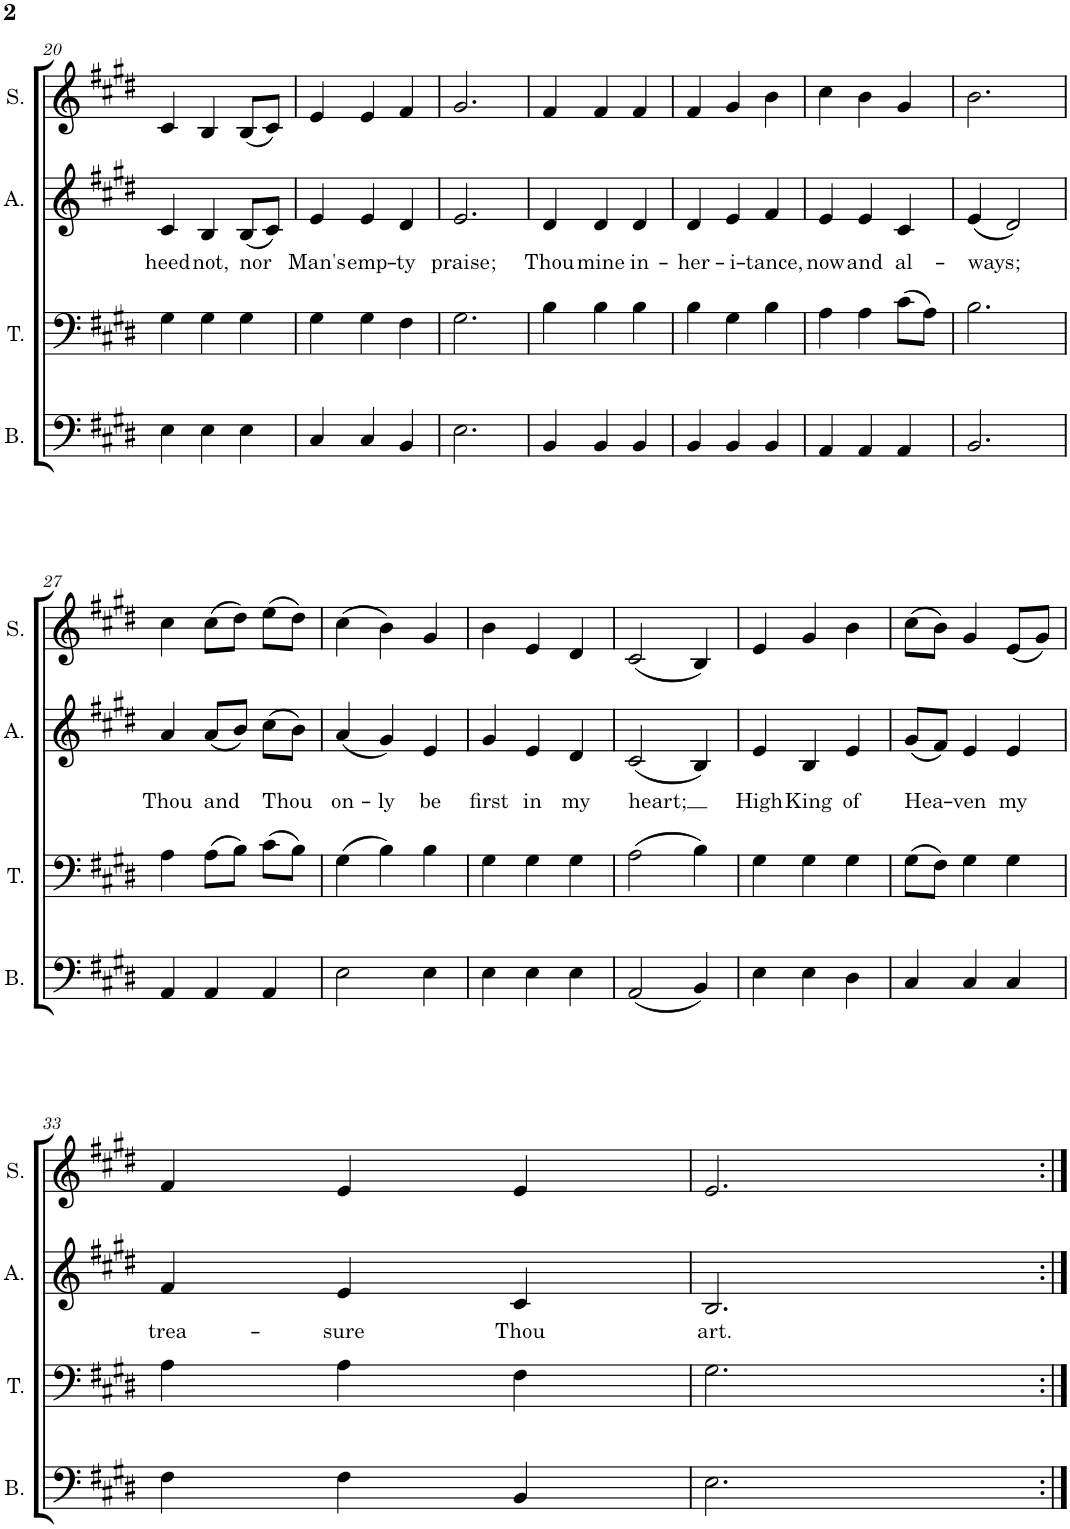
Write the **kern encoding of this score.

**kern	**kern	**kern	**text	**kern
*part4	*part3	*part2	*part2	*part1
*staff4	*staff3	*staff2	*staff2	*staff1
*I"Bass	*I"Tenor	*I"Alto	*	*I"Soprano
*I'B.	*I'T.	*I'A.	*	*I'S.
!!LO:PB:g=z
*clefF4	*clefF4	*clefG2	*	*clefG2
*k[f#c#g#d#]	*k[f#c#g#d#]	*k[f#c#g#d#]	*	*k[f#c#g#d#]
*M3/4	*M3/4	*M3/4	*	*M3/4
=20	=20	=20	=20	=20
!	!	!	!LO:LY:b	!
4E\	4G#\	4c#/	heed	4c#/
!	!	!	!LO:LY:b	!
4E\	4G#\	4B/	not,	4B/
!	!	!	!LO:LY:b	!
4E\	4G#\	(8B/L	nor	(8B/L
.	.	8c#/J)	.	8c#/J)
=21	=21	=21	=21	=21
!	!	!	!LO:LY:b	!
4C#/	4G#\	4e/	Man's	4e/
!	!	!	!LO:LY:b	!
4C#/	4G#\	4e/	emp-	4e/
!	!	!	!LO:LY:b	!
4BB/	4F#\	4d#/	-ty	4f#/
=22	=22	=22	=22	=22
!	!	!	!LO:LY:b	!
2.E\	2.G#\	2.e/	praise;	2.g#/
=23	=23	=23	=23	=23
!	!	!	!LO:LY:b	!
4BB/	4B\	4d#/	Thou	4f#/
!	!	!	!LO:LY:b	!
4BB/	4B\	4d#/	mine	4f#/
!	!	!	!LO:LY:b	!
4BB/	4B\	4d#/	in-	4f#/
=24	=24	=24	=24	=24
!	!	!	!LO:LY:b	!
4BB/	4B\	4d#/	-her-	4f#/
!	!	!	!LO:LY:b	!
4BB/	4G#\	4e/	-i-	4g#/
!	!	!	!LO:LY:b	!
4BB/	4B\	4f#/	-tance,	4b\
=25	=25	=25	=25	=25
!	!	!	!LO:LY:b	!
4AA/	4A\	4e/	now	4cc#\
!	!	!	!LO:LY:b	!
4AA/	4A\	4e/	and	4b\
!	!	!	!LO:LY:b	!
4AA/	(8c#\L	4c#/	al-	4g#/
.	8A\J)	.	.	.
=26	=26	=26	=26	=26
!	!	!	!LO:LY:b	!
2.BB/	2.B\	(4e/	-ways;	2.b\
.	.	2d#/)	.	.
!!LO:LB:g=z
=27	=27	=27	=27	=27
!	!	!	!LO:LY:b	!
4AA/	4A\	4a/	Thou	4cc#\
!	!	!	!LO:LY:b	!
4AA/	(8A\L	(8a/L	and	(8cc#\L
.	8B\J)	8b/J)	.	8dd#\J)
!	!	!	!LO:LY:b	!
4AA/	(8c#\L	(8cc#\L	Thou	(8ee\L
.	8B\J)	8b\J)	.	8dd#\J)
=28	=28	=28	=28	=28
!	!	!	!LO:LY:b	!
2E\	(4G#\	(4a/	on-	(4cc#\
!	!	!	!LO:LY:b	!
.	4B\)	4g#/)	-ly	4b\)
!	!	!	!LO:LY:b	!
4E\	4B\	4e/	be	4g#/
=29	=29	=29	=29	=29
!	!	!	!LO:LY:b	!
4E\	4G#\	4g#/	first	4b\
!	!	!	!LO:LY:b	!
4E\	4G#\	4e/	in	4e/
!	!	!	!LO:LY:b	!
4E\	4G#\	4d#/	my	4d#/
=30	=30	=30	=30	=30
!	!	!	!LO:LY:b	!
(2AA/	(2A\	(2c#/	heart;	(2c#/
4BB/)	4B\)	4B/)	.	4B/)
=31	=31	=31	=31	=31
!	!	!	!LO:LY:b	!
4E\	4G#\	4e/	High	4e/
!	!	!	!LO:LY:b	!
4E\	4G#\	4B/	King	4g#/
!	!	!	!LO:LY:b	!
4D#\	4G#\	4e/	of	4b\
=32	=32	=32	=32	=32
!	!	!	!LO:LY:b	!
4C#/	(8G#\L	(8g#/L	Hea-	(8cc#\L
.	8F#\J)	8f#/J)	.	8b\J)
!	!	!	!LO:LY:b	!
4C#/	4G#\	4e/	-ven	4g#/
!	!	!	!LO:LY:b	!
4C#/	4G#\	4e/	my	(8e/L
.	.	.	.	8g#/J)
!!LO:LB:g=z
=33	=33	=33	=33	=33
!	!	!	!LO:LY:b	!
4F#\	4A\	4f#/	trea-	4f#/
!	!	!	!LO:LY:b	!
4F#\	4A\	4e/	-sure	4e/
!	!	!	!LO:LY:b	!
4BB/	4F#\	4c#/	Thou	4e/
=34	=34	=34	=34	=34
!	!	!	!LO:LY:b	!
2.E\	2.G#\	2.B/	art.	2.e/
=:|!	=:|!	=:|!	=:|!	=:|!
*-	*-	*-	*-	*-
